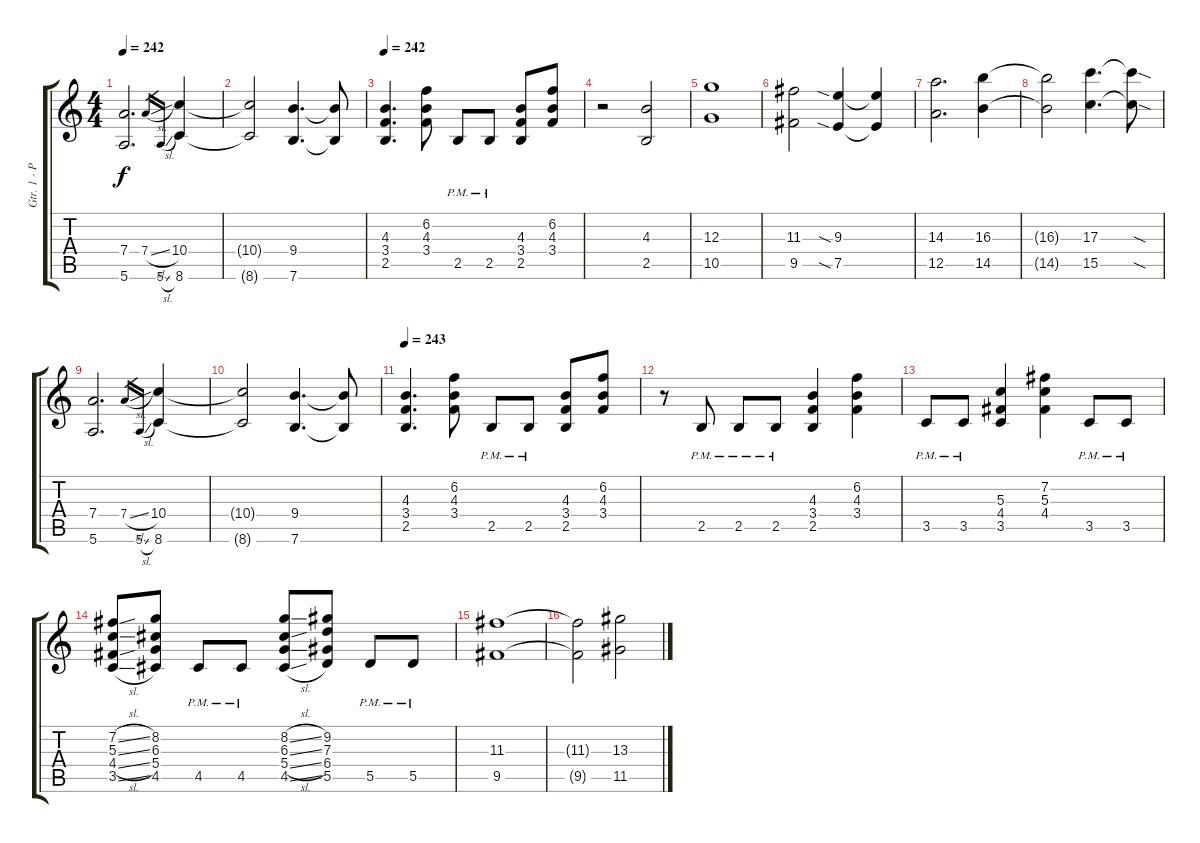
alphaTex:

\track ("Gtr. 1 - Paul" "Gtr. 1 - P") {instrument distortionguitar}
\staff {score tabs}
\tuning (E4 B3 G3 D3 A2 E2) {hide}
\ts (4 4)
\tempo 242
\clef g2
\ks c
(7.4 5.6).2{d dy f} 7.4{sl}.16{gr} 5.6{sl}.16{gr} (10.4 8.6).4 |
(10.4{t} 8.6{t}).2 (9.4 7.6).4{d} (9.4{t} 7.6{t}).8 |
\tempo 242
(4.3 3.4 2.5).4{d} (6.2 4.3 3.4).8 2.5{pm}.8 2.5{pm}.8 (4.3 3.4 2.5).8 (6.2 4.3 3.4).8 |
r.2 (4.3 2.5).2 |
(12.3 10.5).1 |
(11.3 9.5).2 (9.3{sia} 7.5{sia}).4 (9.3{t} 7.5{t}).4 |
(14.3 12.5).2{d} (16.3 14.5).4 |
(16.3{t} 14.5{t}).2 (17.3 15.5).4{d} (17.3{sod t} 15.5{sod t}).8 |
(7.4 5.6).2{d} 7.4{sl}.16{gr} 5.6{sl}.16{gr} (10.4 8.6).4 |
(10.4{t} 8.6{t}).2 (9.4 7.6).4{d} (9.4{t} 7.6{t}).8 |
\tempo 243
(4.3 3.4 2.5).4{d} (6.2 4.3 3.4).8 2.5{pm}.8 2.5{pm}.8 (4.3 3.4 2.5).8 (6.2 4.3 3.4).8 |
r.8 2.5{pm}.8 2.5{pm}.8 2.5{pm}.8 (4.3 3.4 2.5).4 (6.2 4.3 3.4).4 |
3.5{pm}.8 3.5{pm}.8 (5.3 4.4 3.5).4 (7.2 5.3 4.4).4 3.5{pm}.8 3.5{pm}.8 |
(7.2{sl} 5.3{sl} 4.4{sl} 3.5{sl}).8 (8.2 6.3 5.4 4.5).8 4.5{pm}.8 4.5{pm}.8 (8.2{sl} 6.3{sl} 5.4{sl} 4.5{sl}).8 (9.2 7.3 6.4 5.5).8 5.5{pm}.8 5.5{pm}.8 |
(11.3 9.5).1 |
(11.3{t} 9.5{t}).2 (13.3 11.5).2
